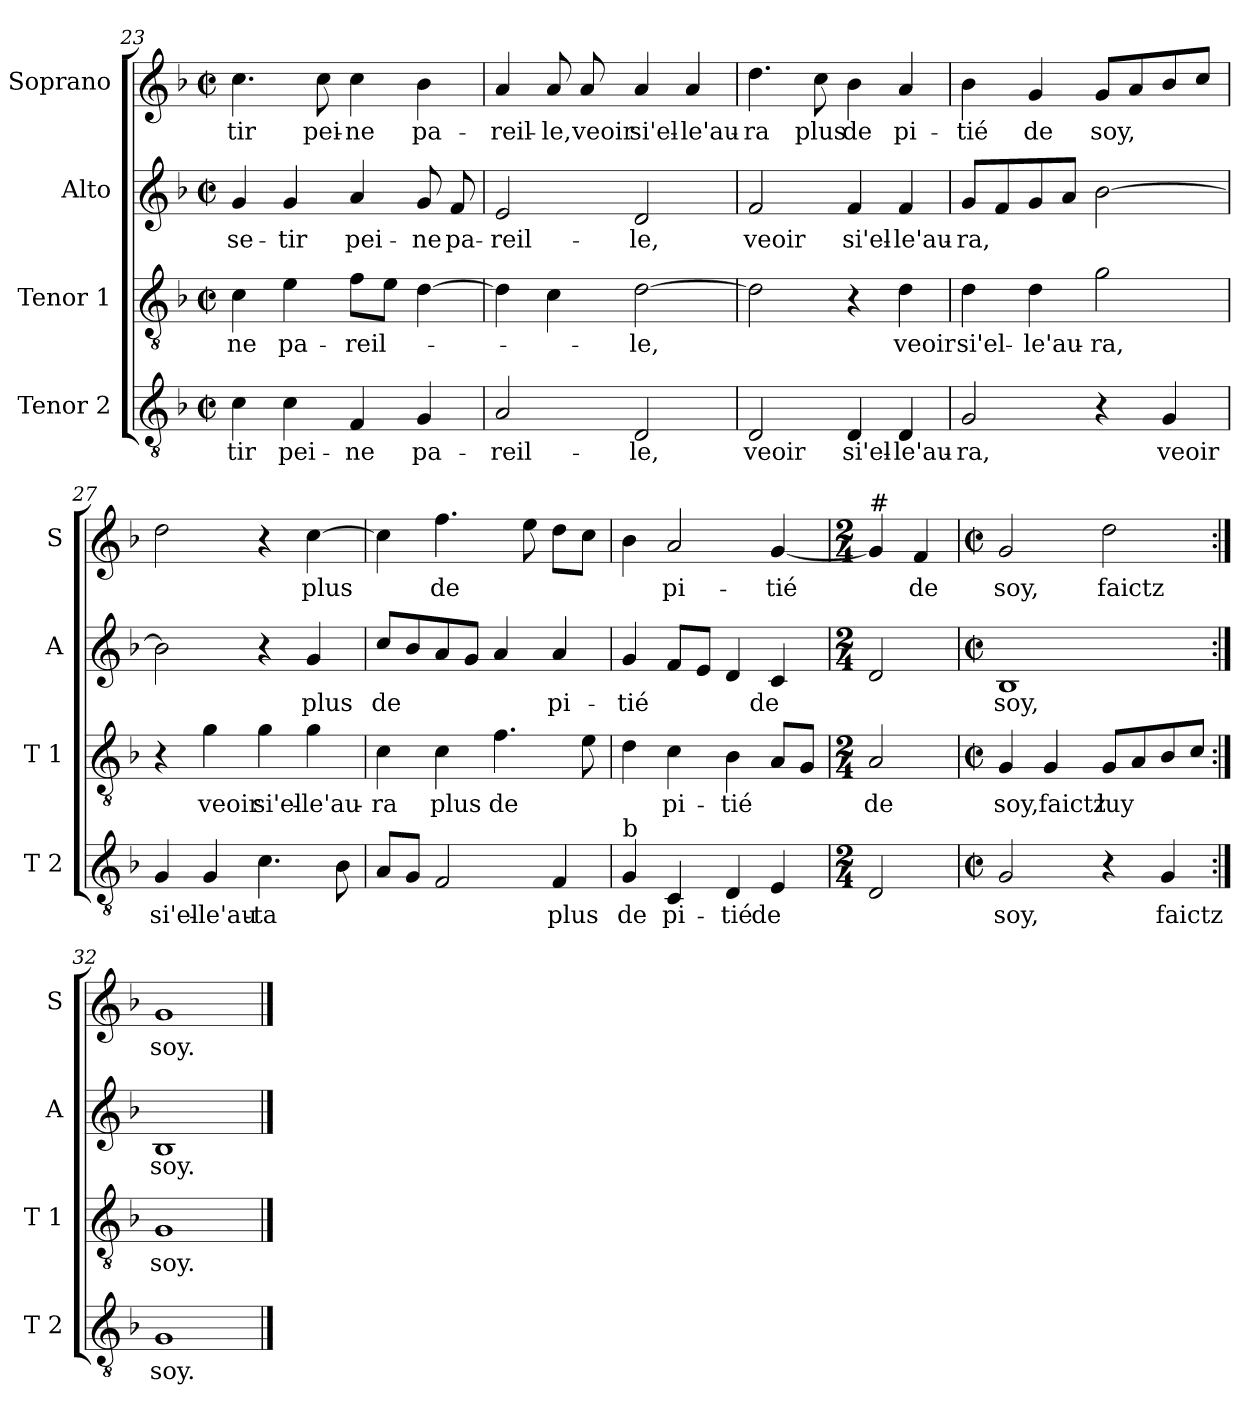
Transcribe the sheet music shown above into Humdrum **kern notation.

**kern	**text	**kern	**text	**kern	**text	**kern	**text
*part4	*part4	*part3	*part3	*part2	*part2	*part1	*part1
*staff4	*staff4	*staff3	*staff3	*staff2	*staff2	*staff1	*staff1
*I"Tenor 2	*	*I"Tenor 1	*	*I"Alto	*	*I"Soprano	*
*I'T 2	*	*I'T 1	*	*I'A	*	*I'S	*
*clefGv2	*	*clefGv2	*	*clefG2	*	*clefG2	*
*k[b-]	*	*k[b-]	*	*k[b-]	*	*k[b-]	*
*F:	*	*F:	*	*F:	*	*F:	*
*M2/2	*	*M2/2	*	*M2/2	*	*M2/2	*
*met(c|)	*	*met(c|)	*	*met(c|)	*	*met(c|)	*
=23	=23	=23	=23	=23	=23	=23	=23
!	!LO:LY:b	!	!LO:LY:b	!	!LO:LY:b	!	!LO:LY:b
4c\	-tir	4c\	-ne	4g/	se-	4.cc\	-tir
!	!LO:LY:b	!	!LO:LY:b	!	!LO:LY:b	!	!
4c\	pei-	4e\	pa-	4g/	-tir	.	.
!	!	!	!	!	!	!	!LO:LY:b
.	.	.	.	.	.	8cc\	pei-
!	!LO:LY:b	!	!LO:LY:b	!	!LO:LY:b	!	!LO:LY:b
4F/	-ne	8f\L	-reil-	4a/	pei-	4cc\	-ne
.	.	8e\J	.	.	.	.	.
!	!LO:LY:b	!	!	!	!LO:LY:b	!	!LO:LY:b
4G/	pa-	[4d\	.	8g/	-ne	4b-\	pa-
!	!	!	!	!	!LO:LY:b	!	!
.	.	.	.	8f/	pa-	.	.
=24	=24	=24	=24	=24	=24	=24	=24
!	!LO:LY:b	!	!	!	!LO:LY:b	!	!LO:LY:b
2A/	-reil-	4d\]	.	2e/	-reil-	4a/	-reil-
!	!	!	!	!	!	!	!LO:LY:b
.	.	4c\	.	.	.	8a/	-le,
!	!	!	!	!	!	!	!LO:LY:b
.	.	.	.	.	.	8a/	veoir
!	!LO:LY:b	!	!LO:LY:b	!	!LO:LY:b	!	!LO:LY:b
2D/	-le,	[2d\	-le,	2d/	-le,	4a/	si'el-
!	!	!	!	!	!	!	!LO:LY:b
.	.	.	.	.	.	4a/	-le'au-
!!LO:PB:g=z
=25	=25	=25	=25	=25	=25	=25	=25
!	!LO:LY:b	!	!	!	!LO:LY:b	!	!LO:LY:b
2D/	veoir	2d\]	.	2f/	veoir	4.dd\	-ra
!	!	!	!	!	!	!	!LO:LY:b
.	.	.	.	.	.	8cc\	plus
!	!LO:LY:b	!	!	!	!LO:LY:b	!	!LO:LY:b
4D/	si'el-	4r	.	4f/	si'el-	4b-\	de
!	!LO:LY:b	!	!LO:LY:b	!	!LO:LY:b	!	!LO:LY:b
4D/	-le'au-	4d\	veoir	4f/	-le'au-	4a/	pi-
=26	=26	=26	=26	=26	=26	=26	=26
!	!LO:LY:b	!	!LO:LY:b	!	!LO:LY:b	!	!LO:LY:b
2G/	-ra,	4d\	si'el-	8g/L	-ra,	4b-\	-tié
.	.	.	.	8f/	.	.	.
!	!	!	!LO:LY:b	!	!	!	!LO:LY:b
.	.	4d\	-le'au-	8g/	.	4g/	de
.	.	.	.	8a/J	.	.	.
!	!	!	!LO:LY:b	!	!	!	!LO:LY:b
4r	.	2g\	-ra,	[2b-\	.	8g/L	soy,
.	.	.	.	.	.	8a/	.
!	!LO:LY:b	!	!	!	!	!	!
4G/	veoir	.	.	.	.	8b-/	.
.	.	.	.	.	.	8cc/J	.
=27	=27	=27	=27	=27	=27	=27	=27
!	!LO:LY:b	!	!	!	!	!	!
4G/	si'el-	4r	.	2b-\]	.	2dd\	.
!	!LO:LY:b	!	!LO:LY:b	!	!	!	!
4G/	-le'au-	4g\	veoir	.	.	.	.
!	!LO:LY:b	!	!LO:LY:b	!	!	!	!
4.c\	-ta	4g\	si'el-	4r	.	4r	.
!	!	!	!LO:LY:b	!	!LO:LY:b	!	!LO:LY:b
.	.	4g\	-le'au-	4g/	plus	[4cc\	plus
8B-\	.	.	.	.	.	.	.
=28	=28	=28	=28	=28	=28	=28	=28
!	!	!	!LO:LY:b	!	!LO:LY:b	!	!
8A/L	.	4c\	-ra	8cc/L	de	4cc\]	.
8G/J	.	.	.	8b-/	.	.	.
!	!	!	!LO:LY:b	!	!	!	!LO:LY:b
2F/	.	4c\	plus	8a/	.	4.ff\	de
.	.	.	.	8g/J	.	.	.
!	!	!	!LO:LY:b	!	!	!	!
.	.	4.f\	de	4a/	.	.	.
.	.	.	.	.	.	8ee\	.
!	!LO:LY:b	!	!	!	!LO:LY:b	!	!
4F/	plus	.	.	4a/	pi-	8dd\L	.
.	.	8e\	.	.	.	8cc\J	.
!!LO:LB:g=z
=29	=29	=29	=29	=29	=29	=29	=29
!LO:TX:a:t=b	!	!	!	!	!	!	!
!	!LO:LY:b	!	!	!	!LO:LY:b	!	!
4G/	de	4d\	.	4g/	-tié	4b-\	.
!	!LO:LY:b	!	!LO:LY:b	!	!	!	!LO:LY:b
4C/	pi-	4c\	pi-	8f/L	.	2a/	pi-
.	.	.	.	8e/J	.	.	.
!	!LO:LY:b	!	!LO:LY:b	!	!	!	!
4D/	-tié	4B-\	-tié	4d/	.	.	.
!	!LO:LY:b	!	!	!	!LO:LY:b	!	!LO:LY:b
4E/	de	8A/L	.	4c/	de	[4g/	-tié
.	.	8G/J	.	.	.	.	.
=30	=30	=30	=30	=30	=30	=30	=30
*M2/4	*	*M2/4	*	*M2/4	*	*M2/4	*
!	!	!	!	!	!	!LO:TX:a:t=#	!
!	!	!	!LO:LY:b	!	!	!	!
2D/	.	2A/	de	2d/	.	4g/]	.
!	!	!	!	!	!	!	!LO:LY:b
.	.	.	.	.	.	4f/	de
=31	=31	=31	=31	=31	=31	=31	=31
*M2/2	*	*M2/2	*	*M2/2	*	*M2/2	*
*met(c|)	*	*met(c|)	*	*met(c|)	*	*met(c|)	*
!	!LO:LY:b	!	!LO:LY:b	!	!LO:LY:b	!	!LO:LY:b
2G/	soy,	4G/	soy,	1B-	soy,	2g/	soy,
!	!	!	!LO:LY:b	!	!	!	!
.	.	4G/	faictz	.	.	.	.
!	!	!	!LO:LY:b	!	!	!	!LO:LY:b
4r	.	8G/L	luy	.	.	2dd\	faictz
.	.	8A/	.	.	.	.	.
!	!LO:LY:b	!	!	!	!	!	!
4G/	faictz	8B-/	.	.	.	.	.
.	.	8c/J	.	.	.	.	.
=32:|!	=32:|!	=32:|!	=32:|!	=32:|!	=32:|!	=32:|!	=32:|!
!	!LO:LY:b	!	!LO:LY:b	!	!LO:LY:b	!	!LO:LY:b
1G	soy.	1G	soy.	1B-	soy.	1g	soy.
==	==	==	==	==	==	==	==
*-	*-	*-	*-	*-	*-	*-	*-
